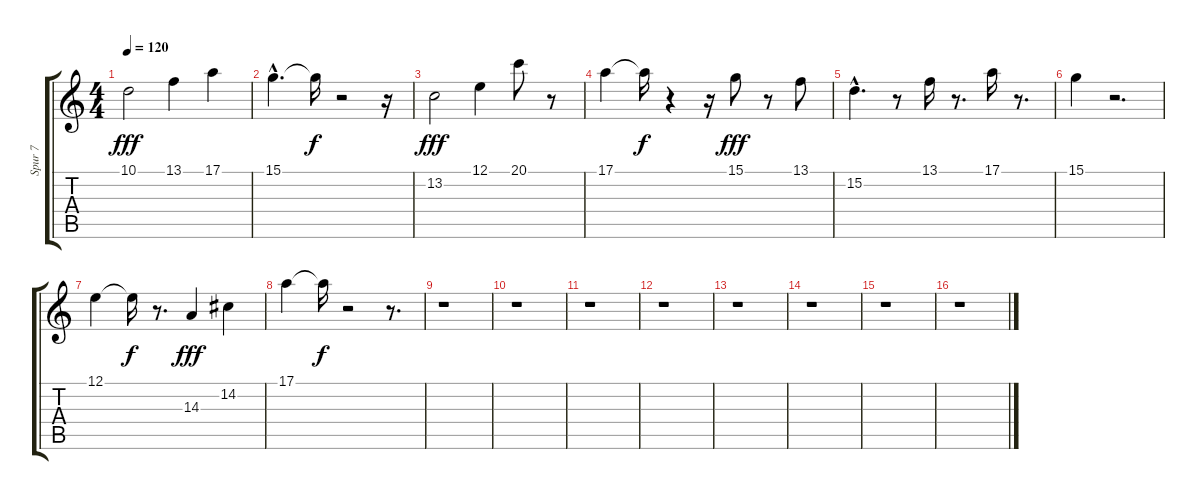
\track ("Spur 7" "Spur 7") {instrument celesta}
\staff {score tabs}
\tuning (E4 B3 G3 D3 A2 E2) {hide}
\ts (4 4)
\tempo 120
\clef g2
\ks c
10.1.2{dy fff} 13.1.4 17.1.4 |
15.1{hac}.4{d} 15.1{t}.16{dy f} r.2 r.16 |
13.2.2{dy fff} 12.1.4 20.1.8 r.8 |
17.1.4 17.1{t}.16{dy f} r.4 r.16 15.1.8{dy fff} r.8 13.1.8 |
15.2{hac}.4{d} r.8 13.1.16 r.8{d} 17.1.16 r.8{d} |
15.1.4 r.2{d} |
12.1.4 12.1{t}.16{dy f} r.8{d} 14.3.4{dy fff} 14.2.4 |
17.1.4 17.1{t}.16{dy f} r.2 r.8{d} |
r.1 |
r.1 |
r.1 |
r.1 |
r.1 |
r.1 |
r.1 |
r.1
